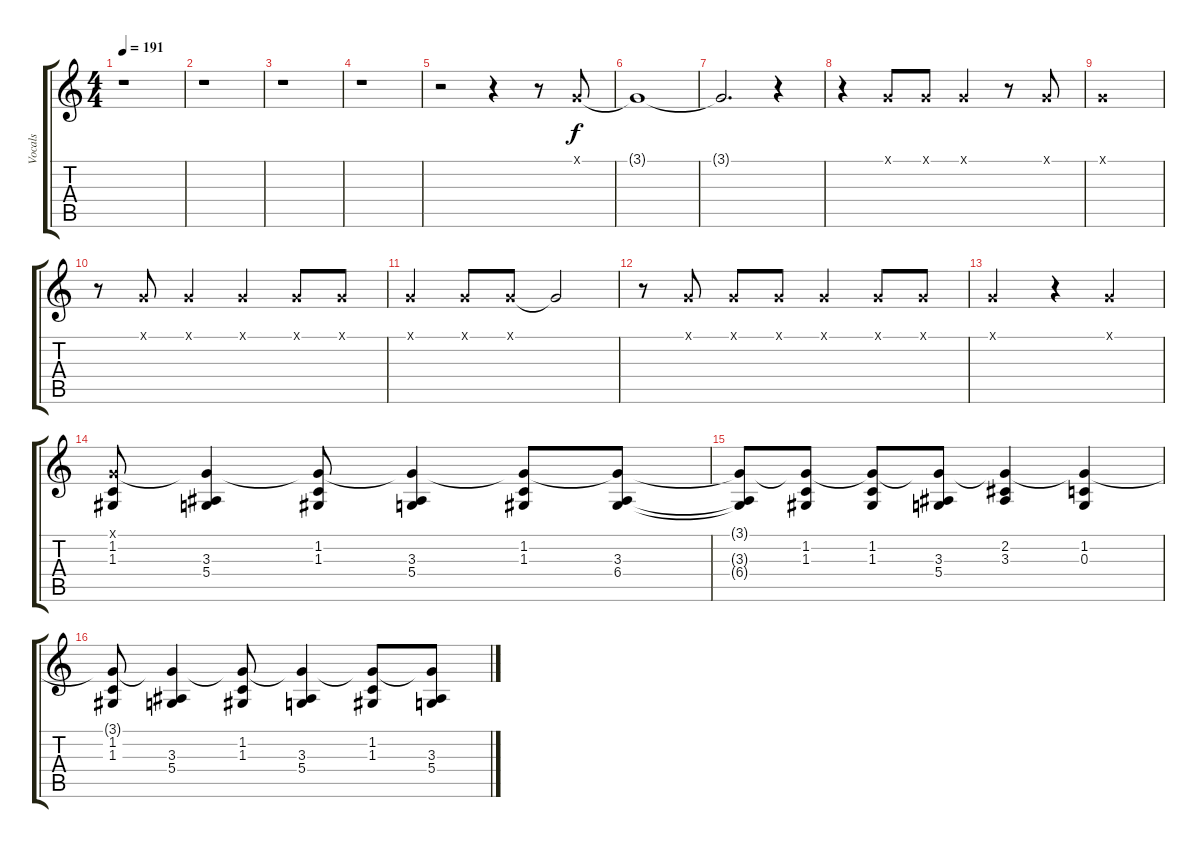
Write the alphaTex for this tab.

\track ("Vocals" "Vocals") {instrument lead6voice}
\staff {score tabs}
\tuning (E4 B3 G3 D3 A2 E2) {hide}
\ts (4 4)
\tempo 191
\clef g2
\ks c
r.1{dy f} |
r.1 |
r.1 |
r.1 |
r.2 r.4 r.8 3.1{x}.8 |
3.1{t}.1 |
3.1{t}.2{d} r.4 |
r.4 3.1{x}.8 3.1{x}.8 3.1{x}.4 r.8 3.1{x}.8 |
3.1{x}.1 |
r.8 3.1{x}.8 3.1{x}.4 3.1{x}.4 3.1{x}.8 3.1{x}.8 |
3.1{x}.4 3.1{x}.8 3.1{x}.8 3.1{t}.2 |
r.8 3.1{x}.8 3.1{x}.8 3.1{x}.8 3.1{x}.4 3.1{x}.8 3.1{x}.8 |
3.1{x}.2 r.4 3.1{x}.4 |
(3.1{x} 1.2 1.3).8 (3.1{t} 3.3 5.4).4 (3.1{t} 1.2 1.3).8 (3.1{t} 3.3 5.4).4 (3.1{t} 1.2 1.3).8 (3.1{t} 3.3 6.4).8 |
(3.1{t} 3.3{t} 6.4{t}).8 (3.1{t} 1.2 1.3).8 (3.1{t} 1.2 1.3).8 (3.1{t} 3.3 5.4).8 (3.1{t} 2.2 3.3).4 (3.1{t} 1.2 0.3).4 |
(3.1{t} 1.2 1.3).8 (3.1{t} 3.3 5.4).4 (3.1{t} 1.2 1.3).8 (3.1{t} 3.3 5.4).4 (3.1{t} 1.2 1.3).8 (3.1{t} 3.3 5.4).8
